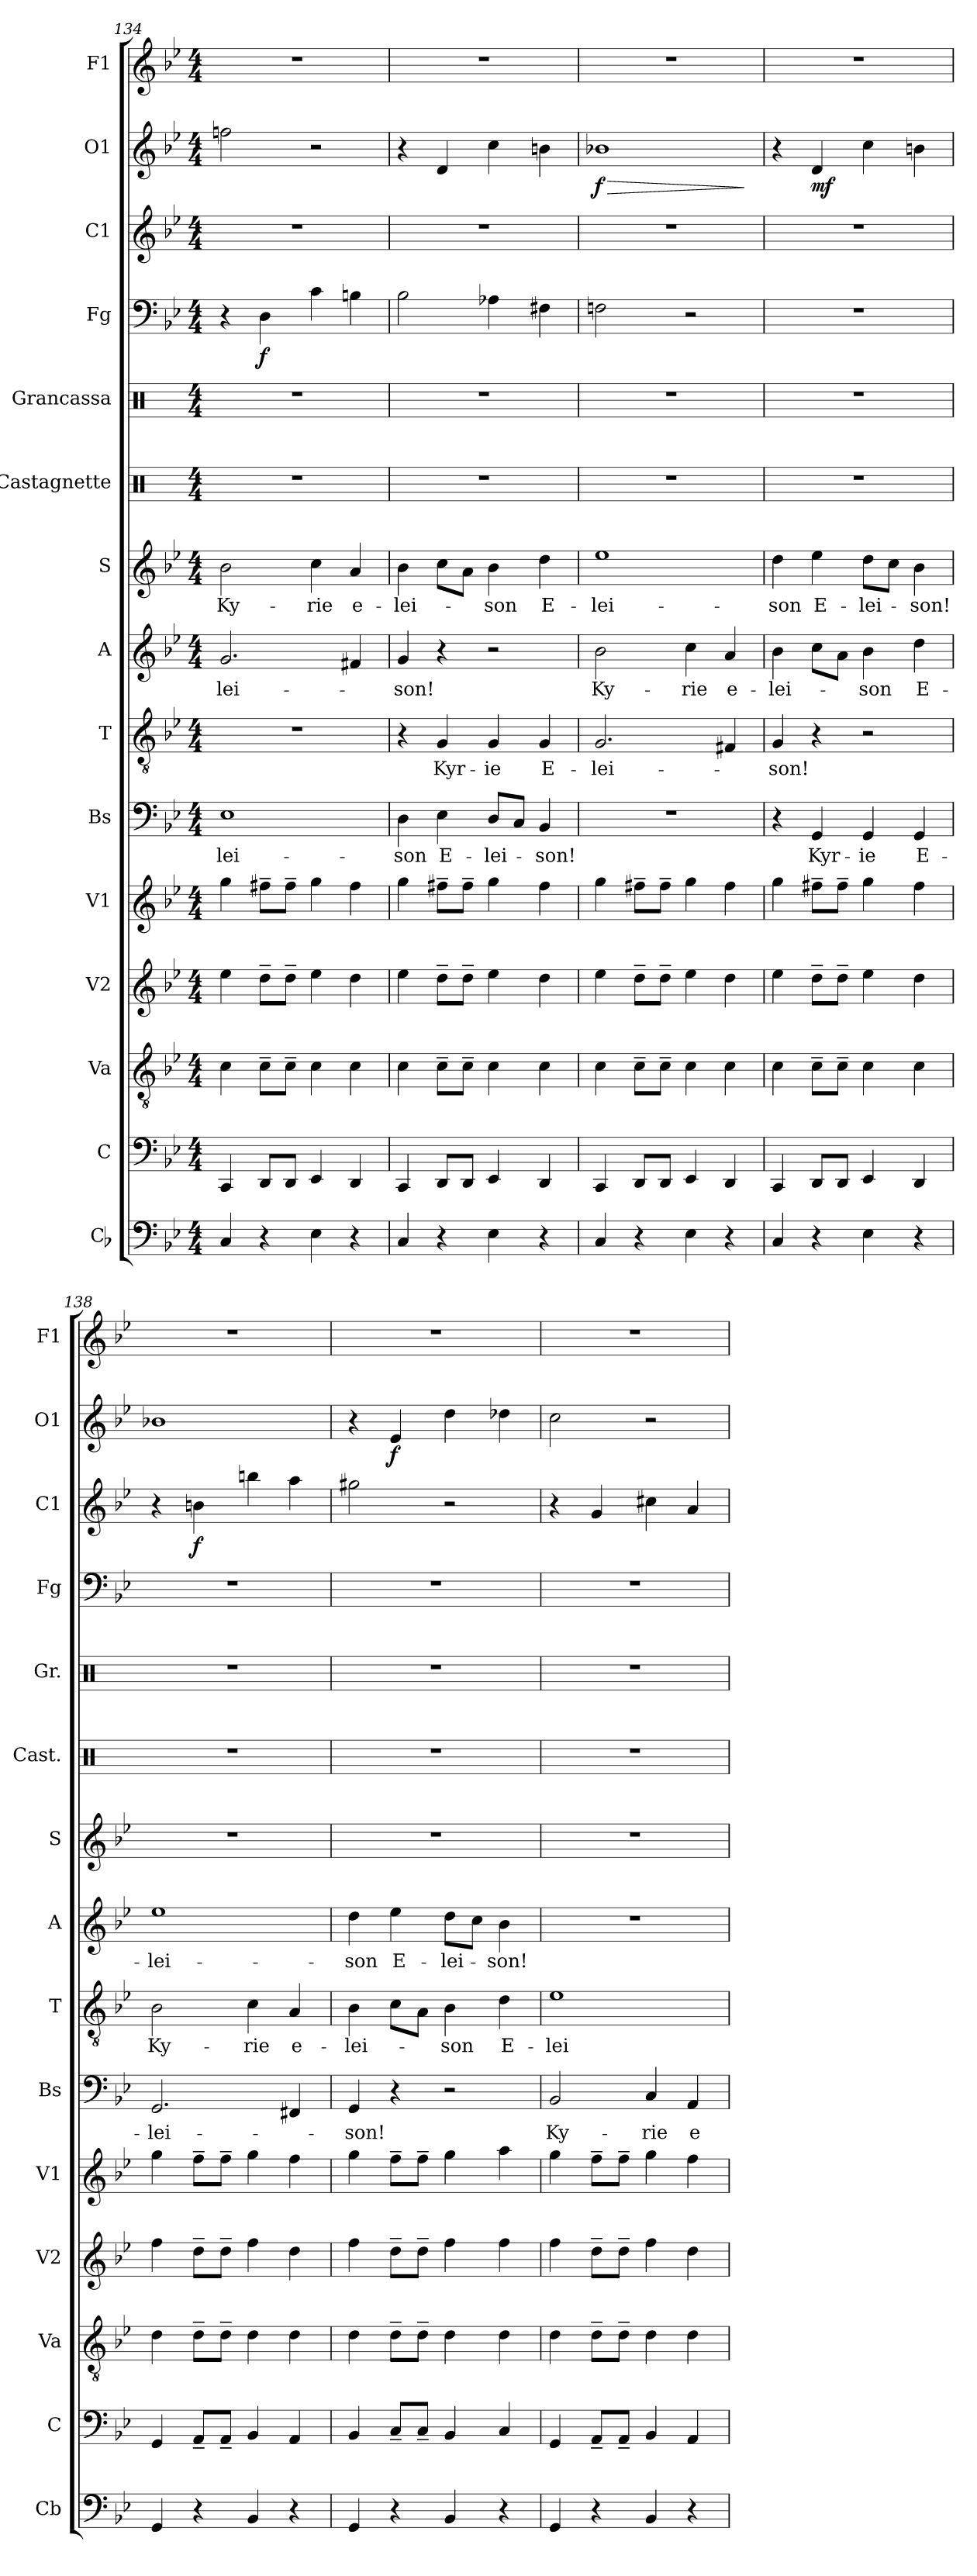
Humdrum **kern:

**kern	**kern	**kern	**kern	**kern	**kern	**text	**kern	**text	**kern	**text	**kern	**text	**kern	**kern	**kern	**dynam	**kern	**dynam	**kern	**dynam	**kern
*part15	*part14	*part13	*part12	*part11	*part10	*part10	*part9	*part9	*part8	*part8	*part7	*part7	*part6	*part5	*part4	*part4	*part3	*part3	*part2	*part2	*part1
*staff15	*staff14	*staff13	*staff12	*staff11	*staff10	*staff10	*staff9	*staff9	*staff8	*staff8	*staff7	*staff7	*staff6	*staff5	*staff4	*staff4	*staff3	*staff3	*staff2	*staff2	*staff1
*I"Cb	*I"C	*I"Va	*I"V2	*I"V1	*I"Bs	*	*I"T	*	*I"A	*	*I"S	*	*I"Castagnette	*I"Grancassa	*I"Fg	*	*I"C1	*	*I"O1	*	*I"F1
*I'Cb	*I'C	*I'Va	*I'V2	*I'V1	*I'Bs	*	*I'T	*	*I'A	*	*I'S	*	*I'Cast.	*I'Gr.	*I'Fg	*	*I'C1	*	*I'O1	*	*I'F1
*clefF4	*clefF4	*clefGv2	*clefG2	*clefG2	*clefF4	*	*clefGv2	*	*clefG2	*	*clefG2	*	*clefX	*clefX	*clefF4	*	*clefG2	*	*clefG2	*	*clefG2
*ITrd7c12	*	*	*	*	*	*	*	*	*	*	*	*	*	*	*	*	*ITrd1c2	*	*	*	*
*k[b-e-]	*k[b-e-]	*k[b-e-]	*k[b-e-]	*k[b-e-]	*k[b-e-]	*	*k[b-e-]	*	*k[b-e-]	*	*k[b-e-]	*	*k[]	*k[]	*k[b-e-]	*	*k[b-e-a-d-]	*	*k[b-e-]	*	*k[b-e-]
*M4/4	*M4/4	*M4/4	*M4/4	*M4/4	*M4/4	*	*M4/4	*	*M4/4	*	*M4/4	*	*M4/4	*M4/4	*M4/4	*	*M4/4	*	*M4/4	*	*M4/4
=134	=134	=134	=134	=134	=134	=134	=134	=134	=134	=134	=134	=134	=134	=134	=134	=134	=134	=134	=134	=134	=134
!	!	!	!	!	!	!LO:LY:b	!	!	!	!LO:LY:b	!	!LO:LY:b	!	!	!	!	!	!	!	!	!
4CC/	4CC/	4c\	4ee-\	4gg\	1E-	-lei-	1r	.	2.g/	-lei-	2b-\	Ky-	1r	1r	4r	.	1r	.	2ffn\	.	1r
!	!	!	!	!	!	!	!	!	!	!	!	!	!	!	!	!LO:DY:b	!	!	!	!	!
4r	8DD/L	8c~\L	8dd~\L	8ff#X~\L	.	.	.	.	.	.	.	.	.	.	4D\	f	.	.	.	.	.
.	8DD/J	8c~\J	8dd~\J	8ff#~\J	.	.	.	.	.	.	.	.	.	.	.	.	.	.	.	.	.
!	!	!	!	!	!	!	!	!	!	!	!	!LO:LY:b	!	!	!	!	!	!	!	!	!
4EE-\	4EE-/	4c\	4ee-\	4gg\	.	.	.	.	.	.	4cc\	-rie	.	.	4c\	.	.	.	2r	.	.
!	!	!	!	!	!	!	!	!	!	!	!	!LO:LY:b	!	!	!	!	!	!	!	!	!
4r	4DD/	4c\	4dd\	4ff#\	.	.	.	.	4f#X/	.	4a/	e-	.	.	4Bn\	.	.	.	.	.	.
=135	=135	=135	=135	=135	=135	=135	=135	=135	=135	=135	=135	=135	=135	=135	=135	=135	=135	=135	=135	=135	=135
!	!	!	!	!	!	!LO:LY:b	!	!	!	!LO:LY:b	!	!LO:LY:b	!	!	!	!	!	!	!	!	!
4CC/	4CC/	4c\	4ee-\	4gg\	4D\	-son	4r	.	4g/	-son!	4b-\	-lei-	1r	1r	2B-\	.	1r	.	4r	.	1r
!	!	!	!	!	!	!LO:LY:b	!	!LO:LY:b	!	!	!	!	!	!	!	!	!	!	!	!	!
4r	8DD/L	8c~\L	8dd~\L	8ff#X~\L	4E-\	E-	4G/	Kyr-	4r	.	8cc\L	.	.	.	.	.	.	.	4d/	.	.
.	8DD/J	8c~\J	8dd~\J	8ff#~\J	.	.	.	.	.	.	8a\J	.	.	.	.	.	.	.	.	.	.
!	!	!	!	!	!	!LO:LY:b	!	!LO:LY:b	!	!	!	!LO:LY:b	!	!	!	!	!	!	!	!	!
4EE-\	4EE-/	4c\	4ee-\	4gg\	8D/L	-lei-	4G/	-ie	2r	.	4b-\	son	.	.	4A-X\	.	.	.	4cc\	.	.
.	.	.	.	.	8C/J	.	.	.	.	.	.	.	.	.	.	.	.	.	.	.	.
!	!	!	!	!	!	!LO:LY:b	!	!LO:LY:b	!	!	!	!LO:LY:b	!	!	!	!	!	!	!	!	!
4r	4DD/	4c\	4dd\	4ff#\	4BB-/	-son!	4G/	E-	.	.	4dd\	-E-	.	.	4F#X\	.	.	.	4bn\	.	.
=136	=136	=136	=136	=136	=136	=136	=136	=136	=136	=136	=136	=136	=136	=136	=136	=136	=136	=136	=136	=136	=136
!	!	!	!	!	!	!	!	!LO:LY:b	!	!LO:LY:b	!	!LO:LY:b	!	!	!	!	!	!	!	!LO:HP:b	!
!	!	!	!	!	!	!	!	!	!	!	!	!	!	!	!	!	!	!	!	!LO:DY:n=1:b	!
4CC/	4CC/	4c\	4ee-\	4gg\	1r	.	2.G/	-lei-	2b-\	Ky-	1ee-	-lei-	1r	1r	2Fn\	.	1r	.	1b-X	> f	1r
4r	8DD/L	8c~\L	8dd~\L	8ff#X~\L	.	.	.	.	.	.	.	.	.	.	.	.	.	.	.	.	.
.	8DD/J	8c~\J	8dd~\J	8ff#~\J	.	.	.	.	.	.	.	.	.	.	.	.	.	.	.	.	.
!	!	!	!	!	!	!	!	!	!	!LO:LY:b	!	!	!	!	!	!	!	!	!	!	!
4EE-\	4EE-/	4c\	4ee-\	4gg\	.	.	.	.	4cc\	-rie	.	.	.	.	2r	.	.	.	.	.	.
!	!	!	!	!	!	!	!	!	!	!LO:LY:b	!	!	!	!	!	!	!	!	!	!	!
4r	4DD/	4c\	4dd\	4ff#\	.	.	4F#X/	.	4a/	e-	.	.	.	.	.	.	.	.	.	.	.
.	.	.	.	.	.	.	.	.	.	.	.	.	.	.	.	.	.	.	.	]	.
!!LO:PB:g=z
=137	=137	=137	=137	=137	=137	=137	=137	=137	=137	=137	=137	=137	=137	=137	=137	=137	=137	=137	=137	=137	=137
!	!	!	!	!	!	!	!	!LO:LY:b	!	!LO:LY:b	!	!LO:LY:b	!	!	!	!	!	!	!	!	!
4CC/	4CC/	4c\	4ee-\	4gg\	4r	.	4G/	-son!	4b-\	-lei-	4dd\	-son	1r	1r	1r	.	1r	.	4r	.	1r
!	!	!	!	!	!	!LO:LY:b	!	!	!	!	!	!LO:LY:b	!	!	!	!	!	!	!	!LO:DY:b	!
4r	8DD/L	8c~\L	8dd~\L	8ff#X~\L	4GG/	Kyr-	4r	.	8cc\L	.	4ee-\	E-	.	.	.	.	.	.	4d/	mf	.
.	8DD/J	8c~\J	8dd~\J	8ff#~\J	.	.	.	.	8a\J	.	.	.	.	.	.	.	.	.	.	.	.
!	!	!	!	!	!	!LO:LY:b	!	!	!	!LO:LY:b	!	!LO:LY:b	!	!	!	!	!	!	!	!	!
4EE-\	4EE-/	4c\	4ee-\	4gg\	4GG/	-ie	2r	.	4b-\	son	8dd\L	-lei-	.	.	.	.	.	.	4cc\	.	.
.	.	.	.	.	.	.	.	.	.	.	8cc\J	.	.	.	.	.	.	.	.	.	.
!	!	!	!	!	!	!LO:LY:b	!	!	!	!LO:LY:b	!	!LO:LY:b	!	!	!	!	!	!	!	!	!
4r	4DD/	4c\	4dd\	4ff#\	4GG/	E-	.	.	4dd\	-E-	4b-\	-son!	.	.	.	.	.	.	4bn\	.	.
=138	=138	=138	=138	=138	=138	=138	=138	=138	=138	=138	=138	=138	=138	=138	=138	=138	=138	=138	=138	=138	=138
!	!	!	!	!	!	!LO:LY:b	!	!LO:LY:b	!	!LO:LY:b	!	!	!	!	!	!	!	!	!	!	!
4GGG/	4GG/	4d\	4ff\	4gg\	2.GG/	-lei-	2B-\	Ky-	1ee-	-lei-	1r	.	1r	1r	1r	.	4r	.	1b-X	.	1r
!	!	!	!	!	!	!	!	!	!	!	!	!	!	!	!	!	!	!LO:DY:b	!	!	!
4r	8AA~/L	8d~\L	8dd~\L	8ff~\L	.	.	.	.	.	.	.	.	.	.	.	.	4an\	f	.	.	.
.	8AA~/J	8d~\J	8dd~\J	8ff~\J	.	.	.	.	.	.	.	.	.	.	.	.	.	.	.	.	.
!	!	!	!	!	!	!	!	!LO:LY:b	!	!	!	!	!	!	!	!	!	!	!	!	!
4BBB-/	4BB-/	4d\	4ff\	4gg\	.	.	4c\	-rie	.	.	.	.	.	.	.	.	4aan\	.	.	.	.
!	!	!	!	!	!	!	!	!LO:LY:b	!	!	!	!	!	!	!	!	!	!	!	!	!
4r	4AA/	4d\	4dd\	4ff\	4FF#X/	.	4A/	e-	.	.	.	.	.	.	.	.	4gg\	.	.	.	.
=139	=139	=139	=139	=139	=139	=139	=139	=139	=139	=139	=139	=139	=139	=139	=139	=139	=139	=139	=139	=139	=139
!	!	!	!	!	!	!LO:LY:b	!	!LO:LY:b	!	!LO:LY:b	!	!	!	!	!	!	!	!	!	!	!
4GGG/	4BB-/	4d\	4ff\	4gg\	4GG/	-son!	4B-\	-lei-	4dd\	-son	1r	.	1r	1r	1r	.	2ff#X\	.	4r	.	1r
!	!	!	!	!	!	!	!	!	!	!LO:LY:b	!	!	!	!	!	!	!	!	!	!LO:DY:b	!
4r	8C~/L	8d~\L	8dd~\L	8ff~\L	4r	.	8c\L	.	4ee-\	E-	.	.	.	.	.	.	.	.	4e-/	f	.
.	8C~/J	8d~\J	8dd~\J	8ff~\J	.	.	8A\J	.	.	.	.	.	.	.	.	.	.	.	.	.	.
!	!	!	!	!	!	!	!	!LO:LY:b	!	!LO:LY:b	!	!	!	!	!	!	!	!	!	!	!
4BBB-/	4BB-/	4d\	4ff\	4gg\	2r	.	4B-\	son	8dd\L	-lei-	.	.	.	.	.	.	2r	.	4dd\	.	.
.	.	.	.	.	.	.	.	.	8cc\J	.	.	.	.	.	.	.	.	.	.	.	.
!	!	!	!	!	!	!	!	!LO:LY:b	!	!LO:LY:b	!	!	!	!	!	!	!	!	!	!	!
4r	4C/	4d\	4ff\	4aa\	.	.	4d\	-E-	4b-\	-son!	.	.	.	.	.	.	.	.	4dd-X\	.	.
=140	=140	=140	=140	=140	=140	=140	=140	=140	=140	=140	=140	=140	=140	=140	=140	=140	=140	=140	=140	=140	=140
!	!	!	!	!	!	!LO:LY:b	!	!LO:LY:b	!	!	!	!	!	!	!	!	!	!	!	!	!
4GGG/	4GG/	4d\	4ff\	4gg\	2BB-/	Ky-	1e-	-lei-	1r	.	1r	.	1r	1r	1r	.	4r	.	2cc\	.	1r
4r	8AA~/L	8d~\L	8dd~\L	8ff~\L	.	.	.	.	.	.	.	.	.	.	.	.	4f/	.	.	.	.
.	8AA~/J	8d~\J	8dd~\J	8ff~\J	.	.	.	.	.	.	.	.	.	.	.	.	.	.	.	.	.
!	!	!	!	!	!	!LO:LY:b	!	!	!	!	!	!	!	!	!	!	!	!	!	!	!
4BBB-/	4BB-/	4d\	4ff\	4gg\	4C/	-rie	.	.	.	.	.	.	.	.	.	.	4bn\	.	2r	.	.
!	!	!	!	!	!	!LO:LY:b	!	!	!	!	!	!	!	!	!	!	!	!	!	!	!
4r	4AA/	4d\	4dd\	4ff\	4AA/	e-	.	.	.	.	.	.	.	.	.	.	4g/	.	.	.	.
=	=	=	=	=	=	=	=	=	=	=	=	=	=	=	=	=	=	=	=	=	=
*-	*-	*-	*-	*-	*-	*-	*-	*-	*-	*-	*-	*-	*-	*-	*-	*-	*-	*-	*-	*-	*-
